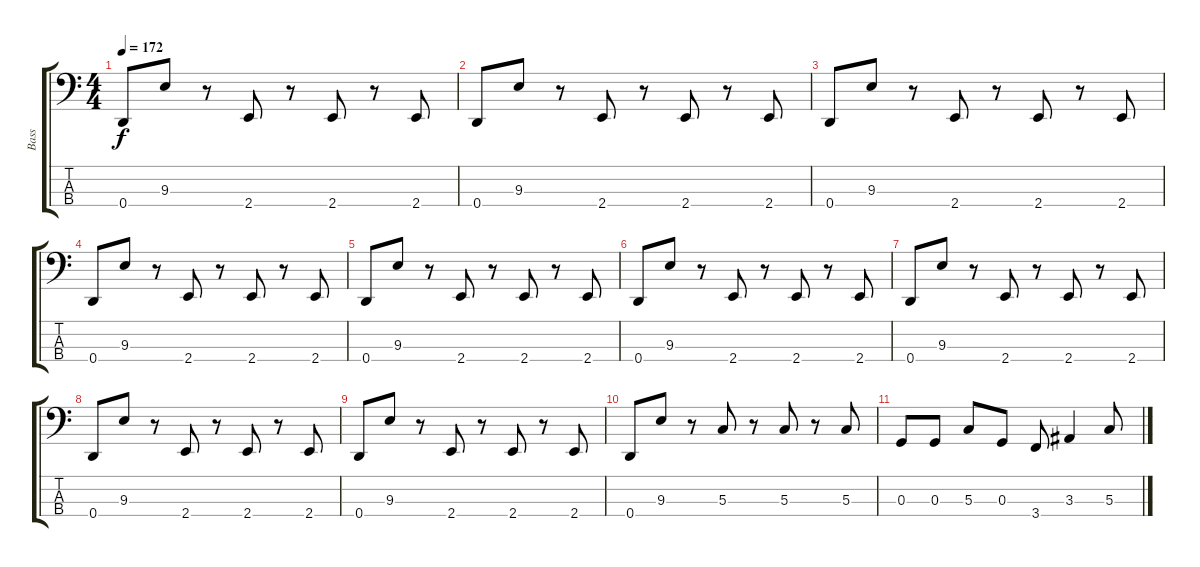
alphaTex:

\track ("Bass" "Bass") {instrument electricbassfinger}
\staff {score tabs}
\tuning (F2 C2 G1 D1) {hide}
\ts (4 4)
\tempo 172
\clef f4
\ks c
0.4.8{dy f} 9.3.8 r.8 2.4.8 r.8 2.4.8 r.8 2.4.8 |
0.4.8 9.3.8 r.8 2.4.8 r.8 2.4.8 r.8 2.4.8 |
0.4.8 9.3.8 r.8 2.4.8 r.8 2.4.8 r.8 2.4.8 |
0.4.8 9.3.8 r.8 2.4.8 r.8 2.4.8 r.8 2.4.8 |
0.4.8 9.3.8 r.8 2.4.8 r.8 2.4.8 r.8 2.4.8 |
0.4.8 9.3.8 r.8 2.4.8 r.8 2.4.8 r.8 2.4.8 |
0.4.8 9.3.8 r.8 2.4.8 r.8 2.4.8 r.8 2.4.8 |
0.4.8 9.3.8 r.8 2.4.8 r.8 2.4.8 r.8 2.4.8 |
0.4.8 9.3.8 r.8 2.4.8 r.8 2.4.8 r.8 2.4.8 |
0.4.8 9.3.8 r.8 5.3.8 r.8 5.3.8 r.8 5.3.8 |
0.3.8 0.3.8 5.3.8 0.3.8 3.4.8 3.3.4 5.3.8
